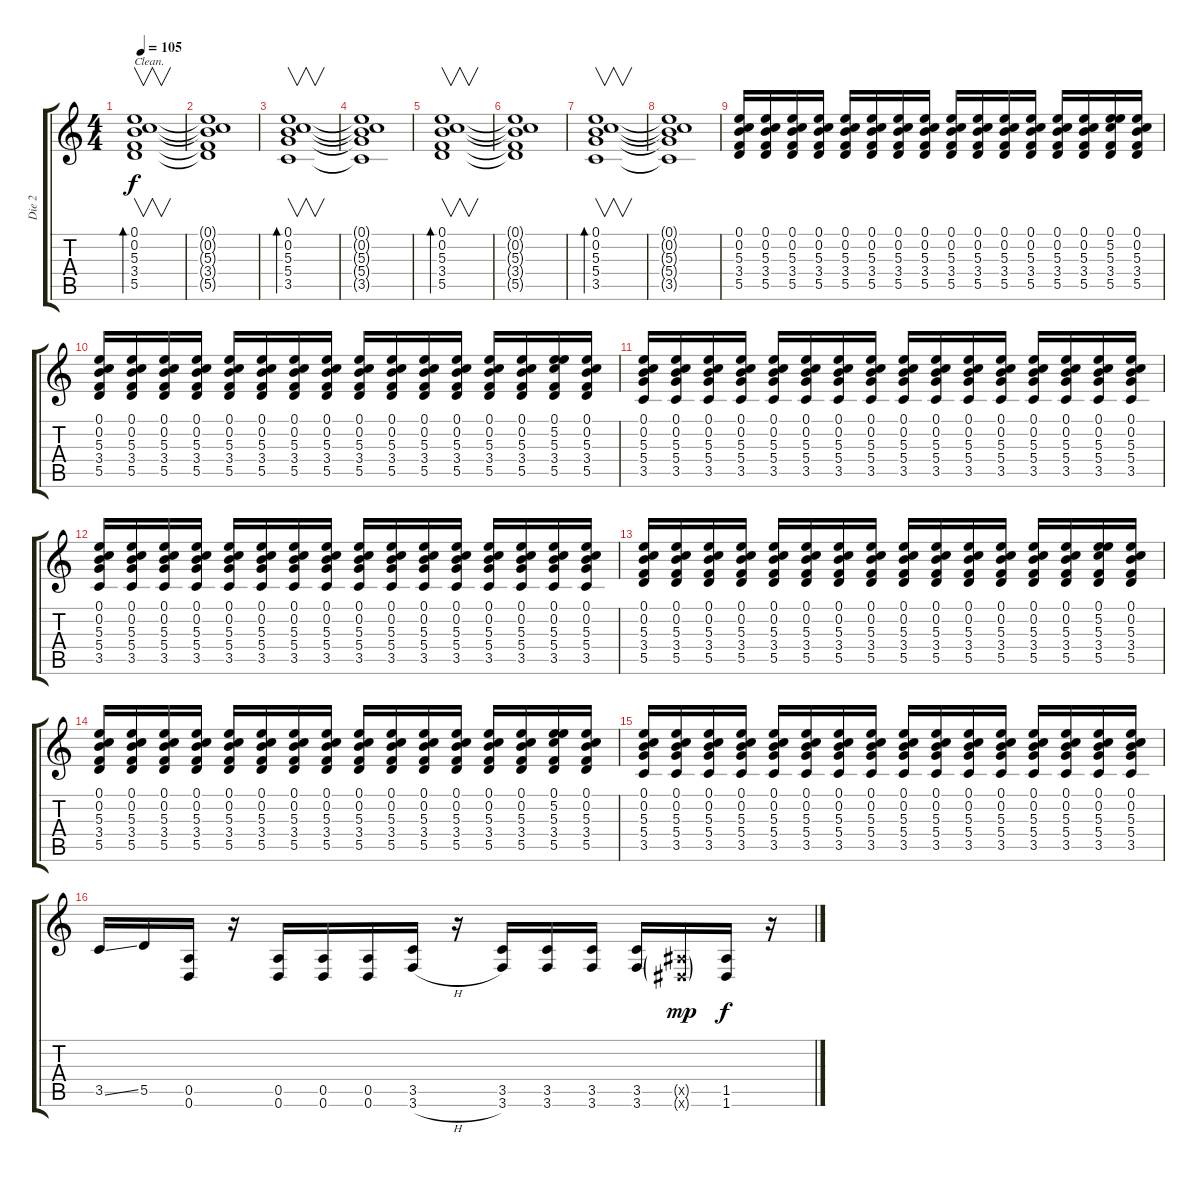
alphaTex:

\track ("Die 2" "Die 2") {instrument overdrivenguitar}
\staff {score tabs}
\tuning (E4 B3 G3 D3 A2 D2) {hide}
\ts (4 4)
\tempo 105
\clef g2
\ks c
(0.1 0.2 5.3 3.4 5.5).1{v bd 60 txt "Clean." dy f volume 9 instrument electricguitarclean} |
(0.1{t} 0.2{t} 5.3{t} 3.4{t} 5.5{t}).1 |
(0.1 0.2 5.3 5.4 3.5).1{v bd 60} |
(0.1{t} 0.2{t} 5.3{t} 5.4{t} 3.5{t}).1 |
(0.1 0.2 5.3 3.4 5.5).1{v bd 60} |
(0.1{t} 0.2{t} 5.3{t} 3.4{t} 5.5{t}).1 |
(0.1 0.2 5.3 5.4 3.5).1{v bd 60} |
(0.1{t} 0.2{t} 5.3{t} 5.4{t} 3.5{t}).1 |
(0.1 0.2 5.3 3.4 5.5).16{volume 3 instrument electricguitarjazz} (0.1 0.2 5.3 3.4 5.5).16 (0.1 0.2 5.3 3.4 5.5).16 (0.1 0.2 5.3 3.4 5.5).16 (0.1 0.2 5.3 3.4 5.5).16 (0.1 0.2 5.3 3.4 5.5).16 (0.1 0.2 5.3 3.4 5.5).16 (0.1 0.2 5.3 3.4 5.5).16 (0.1 0.2 5.3 3.4 5.5).16 (0.1 0.2 5.3 3.4 5.5).16 (0.1 0.2 5.3 3.4 5.5).16 (0.1 0.2 5.3 3.4 5.5).16 (0.1 0.2 5.3 3.4 5.5).16 (0.1 0.2 5.3 3.4 5.5).16 (0.1 5.2 5.3 3.4 5.5).16 (0.1 0.2 5.3 3.4 5.5).16 |
(0.1 0.2 5.3 3.4 5.5).16 (0.1 0.2 5.3 3.4 5.5).16 (0.1 0.2 5.3 3.4 5.5).16 (0.1 0.2 5.3 3.4 5.5).16 (0.1 0.2 5.3 3.4 5.5).16 (0.1 0.2 5.3 3.4 5.5).16 (0.1 0.2 5.3 3.4 5.5).16 (0.1 0.2 5.3 3.4 5.5).16 (0.1 0.2 5.3 3.4 5.5).16 (0.1 0.2 5.3 3.4 5.5).16 (0.1 0.2 5.3 3.4 5.5).16 (0.1 0.2 5.3 3.4 5.5).16 (0.1 0.2 5.3 3.4 5.5).16 (0.1 0.2 5.3 3.4 5.5).16 (0.1 5.2 5.3 3.4 5.5).16 (0.1 0.2 5.3 3.4 5.5).16 |
(0.1 0.2 5.3 5.4 3.5).16 (0.1 0.2 5.3 5.4 3.5).16 (0.1 0.2 5.3 5.4 3.5).16 (0.1 0.2 5.3 5.4 3.5).16 (0.1 0.2 5.3 5.4 3.5).16 (0.1 0.2 5.3 5.4 3.5).16 (0.1 0.2 5.3 5.4 3.5).16 (0.1 0.2 5.3 5.4 3.5).16 (0.1 0.2 5.3 5.4 3.5).16 (0.1 0.2 5.3 5.4 3.5).16 (0.1 0.2 5.3 5.4 3.5).16 (0.1 0.2 5.3 5.4 3.5).16 (0.1 0.2 5.3 5.4 3.5).16 (0.1 0.2 5.3 5.4 3.5).16 (0.1 0.2 5.3 5.4 3.5).16 (0.1 0.2 5.3 5.4 3.5).16 |
(0.1 0.2 5.3 5.4 3.5).16 (0.1 0.2 5.3 5.4 3.5).16 (0.1 0.2 5.3 5.4 3.5).16 (0.1 0.2 5.3 5.4 3.5).16 (0.1 0.2 5.3 5.4 3.5).16 (0.1 0.2 5.3 5.4 3.5).16 (0.1 0.2 5.3 5.4 3.5).16 (0.1 0.2 5.3 5.4 3.5).16 (0.1 0.2 5.3 5.4 3.5).16 (0.1 0.2 5.3 5.4 3.5).16 (0.1 0.2 5.3 5.4 3.5).16 (0.1 0.2 5.3 5.4 3.5).16 (0.1 0.2 5.3 5.4 3.5).16 (0.1 0.2 5.3 5.4 3.5).16 (0.1 0.2 5.3 5.4 3.5).16 (0.1 0.2 5.3 5.4 3.5).16 |
(0.1 0.2 5.3 3.4 5.5).16 (0.1 0.2 5.3 3.4 5.5).16 (0.1 0.2 5.3 3.4 5.5).16 (0.1 0.2 5.3 3.4 5.5).16 (0.1 0.2 5.3 3.4 5.5).16 (0.1 0.2 5.3 3.4 5.5).16 (0.1 0.2 5.3 3.4 5.5).16 (0.1 0.2 5.3 3.4 5.5).16 (0.1 0.2 5.3 3.4 5.5).16 (0.1 0.2 5.3 3.4 5.5).16 (0.1 0.2 5.3 3.4 5.5).16 (0.1 0.2 5.3 3.4 5.5).16 (0.1 0.2 5.3 3.4 5.5).16 (0.1 0.2 5.3 3.4 5.5).16 (0.1 5.2 5.3 3.4 5.5).16 (0.1 0.2 5.3 3.4 5.5).16 |
(0.1 0.2 5.3 3.4 5.5).16 (0.1 0.2 5.3 3.4 5.5).16 (0.1 0.2 5.3 3.4 5.5).16 (0.1 0.2 5.3 3.4 5.5).16 (0.1 0.2 5.3 3.4 5.5).16 (0.1 0.2 5.3 3.4 5.5).16 (0.1 0.2 5.3 3.4 5.5).16 (0.1 0.2 5.3 3.4 5.5).16 (0.1 0.2 5.3 3.4 5.5).16 (0.1 0.2 5.3 3.4 5.5).16 (0.1 0.2 5.3 3.4 5.5).16 (0.1 0.2 5.3 3.4 5.5).16 (0.1 0.2 5.3 3.4 5.5).16 (0.1 0.2 5.3 3.4 5.5).16 (0.1 5.2 5.3 3.4 5.5).16 (0.1 0.2 5.3 3.4 5.5).16 |
(0.1 0.2 5.3 5.4 3.5).16 (0.1 0.2 5.3 5.4 3.5).16 (0.1 0.2 5.3 5.4 3.5).16 (0.1 0.2 5.3 5.4 3.5).16 (0.1 0.2 5.3 5.4 3.5).16 (0.1 0.2 5.3 5.4 3.5).16 (0.1 0.2 5.3 5.4 3.5).16 (0.1 0.2 5.3 5.4 3.5).16 (0.1 0.2 5.3 5.4 3.5).16 (0.1 0.2 5.3 5.4 3.5).16 (0.1 0.2 5.3 5.4 3.5).16 (0.1 0.2 5.3 5.4 3.5).16 (0.1 0.2 5.3 5.4 3.5).16 (0.1 0.2 5.3 5.4 3.5).16 (0.1 0.2 5.3 5.4 3.5).16 (0.1 0.2 5.3 5.4 3.5).16 |
3.5{ss}.16{volume 16 instrument overdrivenguitar} 5.5.16 (0.5 0.6).16 r.16 (0.5 0.6).16 (0.5 0.6).16 (0.5 0.6).16 (3.5 3.6{h}).16 r.16 (3.5 3.6).16 (3.5 3.6).16 (3.5 3.6).16 (3.5 3.6).16 (1.5{g x} 1.6{g x}).16{dy mp} (1.5 1.6).16{dy f} r.16
